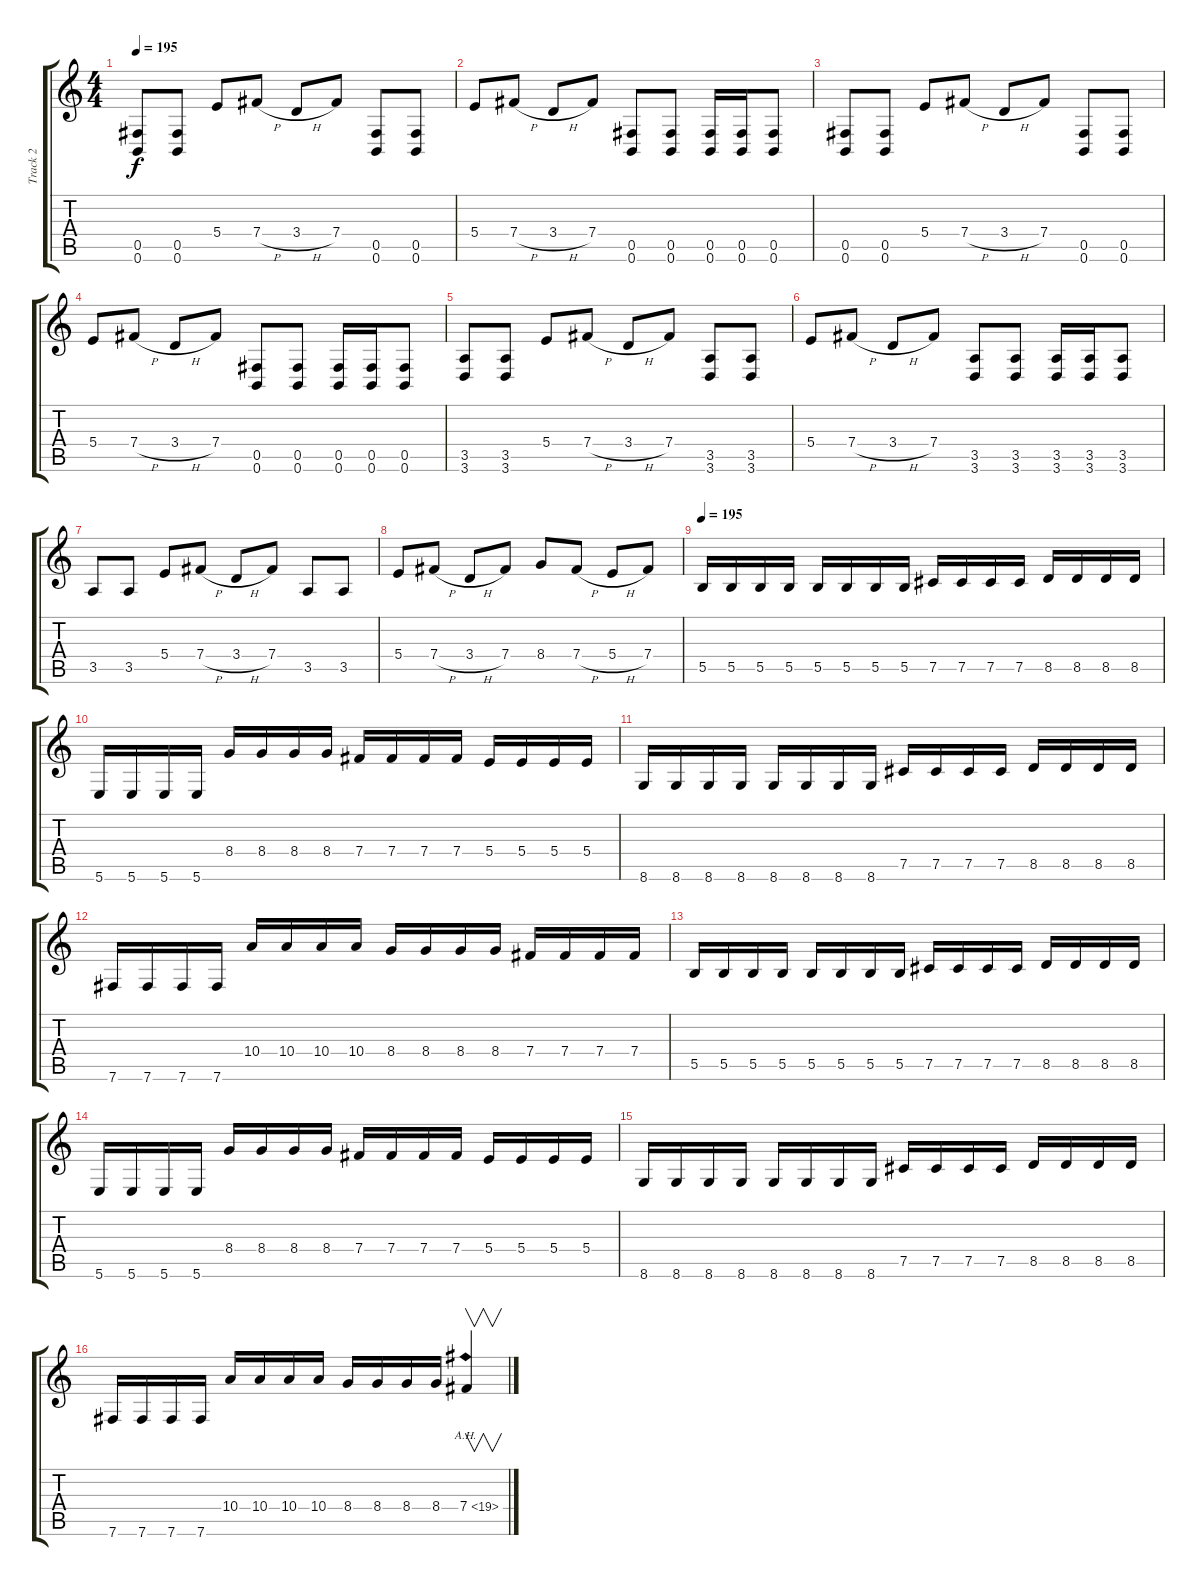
\track ("Track 2" "Track 2") {instrument distortionguitar}
\staff {score tabs}
\tuning (Db4 Ab3 E3 B2 Gb2 B1) {hide}
\ts (4 4)
\tempo 195
\clef g2
\ks c
(0.5 0.6).8{dy f} (0.5 0.6).8 5.4.8 7.4{h}.8 3.4{h}.8 7.4.8 (0.5 0.6).8 (0.5 0.6).8 |
5.4.8 7.4{h}.8 3.4{h}.8 7.4.8 (0.5 0.6).8 (0.5 0.6).8 (0.5 0.6).16 (0.5 0.6).16 (0.5 0.6).8 |
(0.5 0.6).8 (0.5 0.6).8 5.4.8 7.4{h}.8 3.4{h}.8 7.4.8 (0.5 0.6).8 (0.5 0.6).8 |
5.4.8 7.4{h}.8 3.4{h}.8 7.4.8 (0.5 0.6).8 (0.5 0.6).8 (0.5 0.6).16 (0.5 0.6).16 (0.5 0.6).8 |
(3.5 3.6).8 (3.5 3.6).8 5.4.8 7.4{h}.8 3.4{h}.8 7.4.8 (3.5 3.6).8 (3.5 3.6).8 |
5.4.8 7.4{h}.8 3.4{h}.8 7.4.8 (3.5 3.6).8 (3.5 3.6).8 (3.5 3.6).16 (3.5 3.6).16 (3.5 3.6).8 |
3.5.8 3.5.8 5.4.8 7.4{h}.8 3.4{h}.8 7.4.8 3.5.8 3.5.8 |
5.4.8 7.4{h}.8 3.4{h}.8 7.4.8 8.4.8 7.4{h}.8 5.4{h}.8 7.4.8 |
\tempo 195
5.5.16 5.5.16 5.5.16 5.5.16 5.5.16 5.5.16 5.5.16 5.5.16 7.5.16 7.5.16 7.5.16 7.5.16 8.5.16 8.5.16 8.5.16 8.5.16 |
5.6.16 5.6.16 5.6.16 5.6.16 8.4.16 8.4.16 8.4.16 8.4.16 7.4.16 7.4.16 7.4.16 7.4.16 5.4.16 5.4.16 5.4.16 5.4.16 |
8.6.16 8.6.16 8.6.16 8.6.16 8.6.16 8.6.16 8.6.16 8.6.16 7.5.16 7.5.16 7.5.16 7.5.16 8.5.16 8.5.16 8.5.16 8.5.16 |
7.6.16 7.6.16 7.6.16 7.6.16 10.4.16 10.4.16 10.4.16 10.4.16 8.4.16 8.4.16 8.4.16 8.4.16 7.4.16 7.4.16 7.4.16 7.4.16 |
5.5.16 5.5.16 5.5.16 5.5.16 5.5.16 5.5.16 5.5.16 5.5.16 7.5.16 7.5.16 7.5.16 7.5.16 8.5.16 8.5.16 8.5.16 8.5.16 |
5.6.16 5.6.16 5.6.16 5.6.16 8.4.16 8.4.16 8.4.16 8.4.16 7.4.16 7.4.16 7.4.16 7.4.16 5.4.16 5.4.16 5.4.16 5.4.16 |
8.6.16 8.6.16 8.6.16 8.6.16 8.6.16 8.6.16 8.6.16 8.6.16 7.5.16 7.5.16 7.5.16 7.5.16 8.5.16 8.5.16 8.5.16 8.5.16 |
7.6.16 7.6.16 7.6.16 7.6.16 10.4.16 10.4.16 10.4.16 10.4.16 8.4.16 8.4.16 8.4.16 8.4.16 7.4{ah 12}.4{v}
